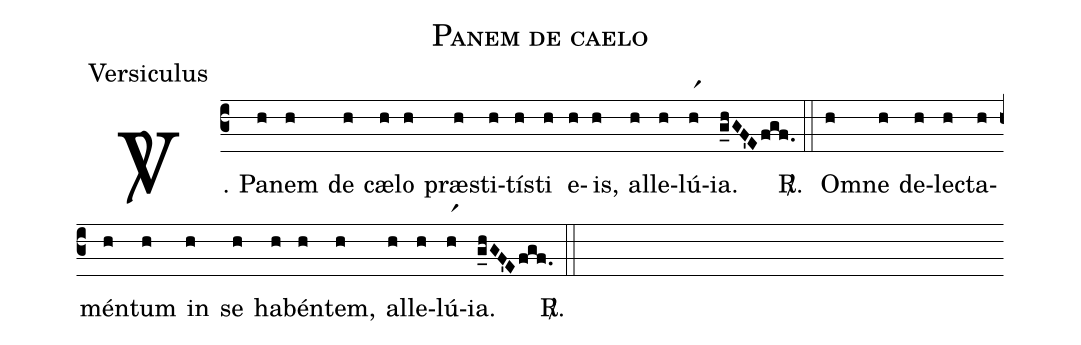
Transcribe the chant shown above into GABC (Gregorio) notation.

name:Panem de caelo;
office-part:Versiculus;
%%
(c3)
<sp>V/</sp>. Pa(h)nem(h) de(h) cæ(h)lo(h) præ(h)sti(h)tís(h)ti(h) e(h)is,(h) al(h)le(h)lú(hr1)ia.(g_hGF'Efgf.) <sp>R/</sp>.(::)
Om(h)ne(h) de(h)lec(h)ta(h)mén(h)tum(h) in(h) se(h) ha(h)bén(h)tem,(h) al(h)le(h)lú(hr1)ia.(g_hGF'Efgf.) <sp>R/</sp>.(::)
